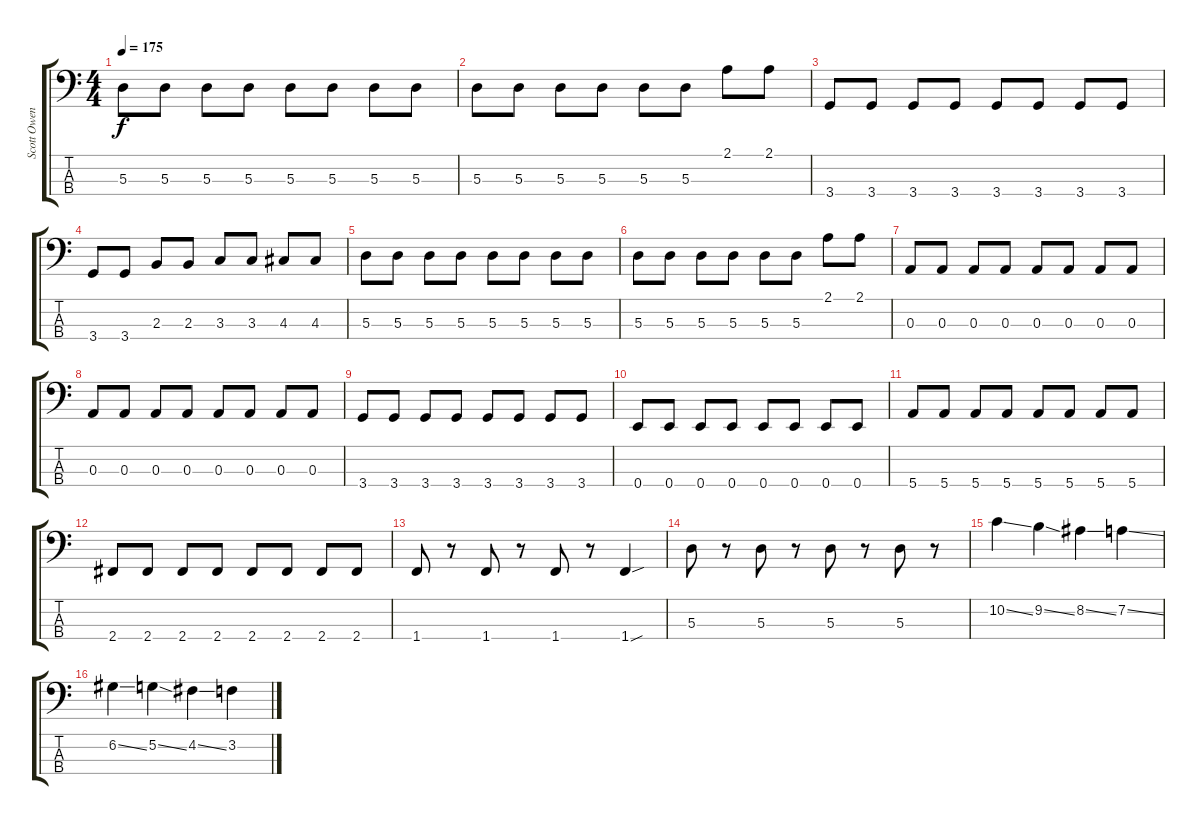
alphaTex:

\track ("Scott Owen" "Scott Owen") {instrument fretlessbass}
\staff {score tabs}
\tuning (G2 D2 A1 E1) {hide}
\ts (4 4)
\tempo 175
\clef f4
\ks c
5.3.8{dy f} 5.3.8 5.3.8 5.3.8 5.3.8 5.3.8 5.3.8 5.3.8 |
5.3.8 5.3.8 5.3.8 5.3.8 5.3.8 5.3.8 2.1.8 2.1.8 |
3.4.8 3.4.8 3.4.8 3.4.8 3.4.8 3.4.8 3.4.8 3.4.8 |
3.4.8 3.4.8 2.3.8 2.3.8 3.3.8 3.3.8 4.3.8 4.3.8 |
5.3.8 5.3.8 5.3.8 5.3.8 5.3.8 5.3.8 5.3.8 5.3.8 |
5.3.8 5.3.8 5.3.8 5.3.8 5.3.8 5.3.8 2.1.8 2.1.8 |
0.3.8 0.3.8 0.3.8 0.3.8 0.3.8 0.3.8 0.3.8 0.3.8 |
0.3.8 0.3.8 0.3.8 0.3.8 0.3.8 0.3.8 0.3.8 0.3.8 |
3.4.8 3.4.8 3.4.8 3.4.8 3.4.8 3.4.8 3.4.8 3.4.8 |
0.4.8 0.4.8 0.4.8 0.4.8 0.4.8 0.4.8 0.4.8 0.4.8 |
5.4.8 5.4.8 5.4.8 5.4.8 5.4.8 5.4.8 5.4.8 5.4.8 |
2.4.8 2.4.8 2.4.8 2.4.8 2.4.8 2.4.8 2.4.8 2.4.8 |
1.4.8 r.8 1.4.8 r.8 1.4.8 r.8 1.4{sou}.4 |
5.3.8 r.8 5.3.8 r.8 5.3.8 r.8 5.3.8 r.8 |
10.2{ss}.4 9.2{ss}.4 8.2{ss}.4 7.2{ss}.4 |
6.2{ss}.4 5.2{ss}.4 4.2{ss}.4 3.2.4
